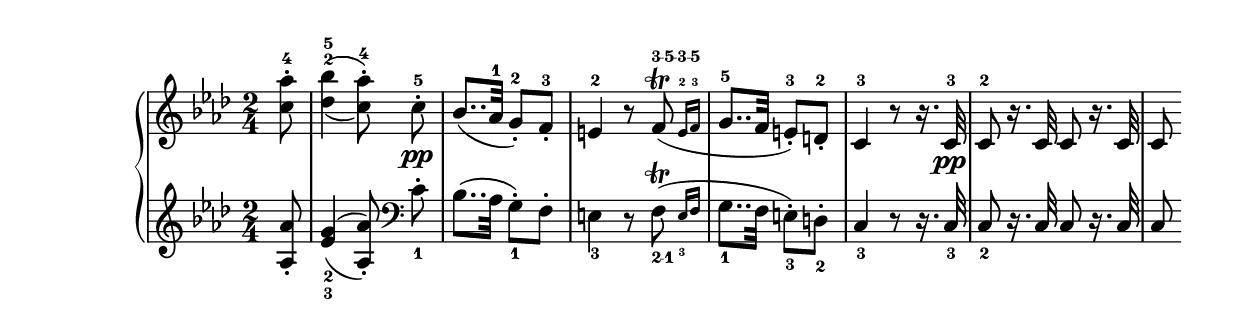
\version "2.11.38"
\include "english.ly"

% NR 1.7 Editorial annotations

% Beethoven, Op. 31, No. 3
% Piano sonata 18, Movt II, Scherzo
% Measures 9 - 14

\layout { }

\new PianoStaff <<

   % RH Staff
   \new Staff {
      \clef treble
      \key af \major
      \time 2/4
      \set Staff.fingeringOrientations = #'(up up)
      \set Score.currentBarNumber = #9
      \partial 8
      <af''-4 c''>8 \staccato
      |
      \set doubleSlurs = ##t
      <bf''-5 df''-2>4 (
      <af''-4 c''>8 \staccato )
      \noBeam
      c''8-5 \staccato \pp
      |
      \set doubleSlurs = ##f
      bf'8.. (
      af'32-1
      g'8-2 ) \staccato
      f'8-3 \staccato
      |
      e'4-2
      r8
      \once \override Script #'script-priority = #-100
      \afterGrace
         f'8 ( \trill ^ \markup { \finger "3-5-3-5" }
         { e'16-2 [ f'16-3 ] }
      |
      g'8..-5
      f'32
      e'8-3 ) \staccato
      d'8-2 \staccato
      |
      c'4-3
      r8
      r16.
      c'32-3 \pp
      |
      c'8-2
      r16.
      c'32
      c'8
      r16.
      c'32
      |
      c'8
   }
   
   % LH Staff
   \new Staff {
      \key af \major
      \clef treble
      \override Fingering #'direction = #down
      \set Staff.fingeringOrientations = #'(down down)
      \partial 8
      <af' af>8 \staccato
      \set doubleSlurs = ##t
      <g'-2 ef'-3>4 (
      <af' af>8 ) \staccato
      \noBeam
      \clef bass
      c'8-1 \staccato
      |
      \set doubleSlurs = ##f
      bf8.. (
      af32
      g8-1 ) \staccato
      f8 \staccato
      |
      e4-3
      r8
      \afterGrace
         f8 ( \trill _ \markup { \finger "2-1" }
         { e16-3 [ f16 ] }
      |
      g8..-1
      f32
      e8-3 ) \staccato
      d8-2 \staccato
      |
      c4-3
      r8
      r16.
      c32-3
      |
      c8-2
      r16.
      c32
      c8
      r16.
      c32
      |
      c8
   }

>>
